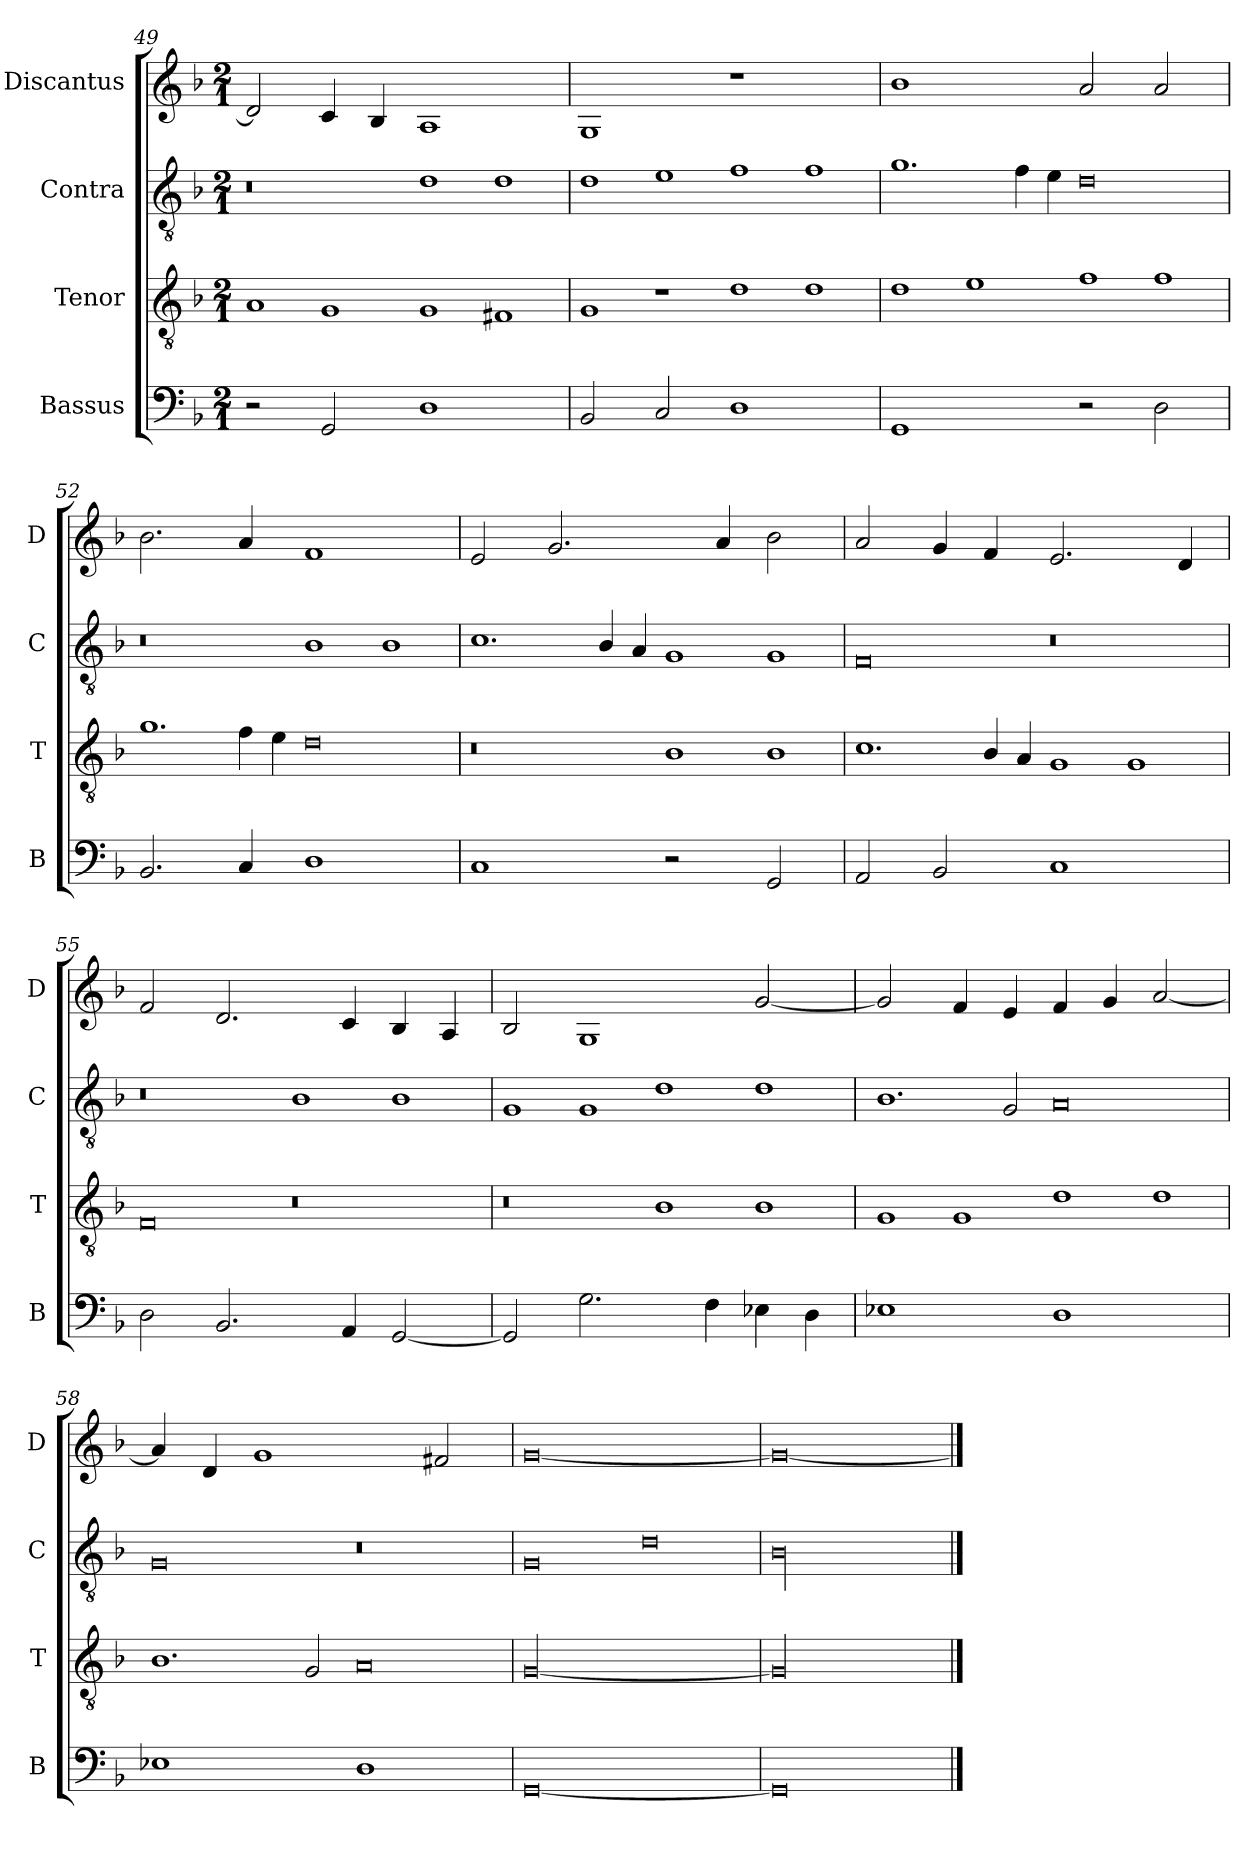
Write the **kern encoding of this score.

**kern	**kern	**kern	**kern
*part4	*part3	*part2	*part1
*staff4	*staff3	*staff2	*staff1
*I"Bassus	*I"Tenor	*I"Contra	*I"Discantus
*I'B	*I'T	*I'C	*I'D
*clefF4	*clefGv2	*clefGv2	*clefG2
*k[b-]	*k[b-]	*k[b-]	*k[b-]
*M2/1	*M2/1	*M2/1	*M2/1
=49	=49	=49	=49
!	!LO:N:vis=1	!LO:N:vis=0	!
2r	2A/	1r	2d/]
!	!LO:N:vis=1	!	!
2GG/	2G/	.	4c/
.	.	.	4B-/
!	!LO:N:vis=1	!LO:N:vis=1	!
1D	2G/	2d\	1A
!	!LO:N:vis=1	!LO:N:vis=1	!
.	2F#X/	2d\	.
=50	=50	=50	=50
!	!LO:N:vis=1	!LO:N:vis=1	!
2BB-/	2G/	2d\	1G
!	!LO:N:vis=1	!LO:N:vis=1	!
2C/	2r	2e\	.
!	!LO:N:vis=1	!LO:N:vis=1	!
1D	2d\	2f\	1r
!	!LO:N:vis=1	!LO:N:vis=1	!
.	2d\	2f\	.
=51	=51	=51	=51
!	!LO:N:vis=1	!LO:N:vis=1.	!
1GG	2d\	2.g\	1b-
!	!LO:N:vis=1	!	!
.	2e\	.	.
!	!	!LO:N:vis=4	!
.	.	8f\	.
!	!	!LO:N:vis=4	!
.	.	8e\	.
!	!LO:N:vis=1	!LO:N:vis=0	!
2r	2f\	1d	2a/
!	!LO:N:vis=1	!	!
2D\	2f\	.	2a/
=52	=52	=52	=52
!	!LO:N:vis=1.	!LO:N:vis=0	!
2.BB-/	2.g\	1r	2.b-\
!	!LO:N:vis=4	!	!
4C/	8f\	.	4a/
!	!LO:N:vis=4	!	!
.	8e\	.	.
!	!LO:N:vis=0	!LO:N:vis=1	!
1D	1d	2B-\	1f
!	!	!LO:N:vis=1	!
.	.	2B-\	.
=53	=53	=53	=53
!	!LO:N:vis=0	!LO:N:vis=1.	!
1C	1r	2.c\	2e/
.	.	.	2.g/
!	!	!LO:N:vis=4	!
.	.	8B-/	.
!	!	!LO:N:vis=4	!
.	.	8A/	.
!	!LO:N:vis=1	!LO:N:vis=1	!
2r	2B-\	2G/	.
.	.	.	4a/
!	!LO:N:vis=1	!LO:N:vis=1	!
2GG/	2B-\	2G/	2b-\
=54	=54	=54	=54
!	!LO:N:vis=1.	!LO:N:vis=0	!
2AA/	2.c\	1F	2a/
2BB-/	.	.	4g/
!	!LO:N:vis=4	!	!
.	8B-/	.	4f/
!	!LO:N:vis=4	!	!
.	8A/	.	.
!	!LO:N:vis=1	!LO:N:vis=0	!
1C	2G/	1r	2.e/
!	!LO:N:vis=1	!	!
.	2G/	.	.
.	.	.	4d/
=55	=55	=55	=55
!	!LO:N:vis=0	!LO:N:vis=0	!
2D\	1F	1r	2f/
2.BB-/	.	.	2.d/
!	!LO:N:vis=0	!LO:N:vis=1	!
.	1r	2B-\	.
4AA/	.	.	4c/
!	!	!LO:N:vis=1	!
[2GG/	.	2B-\	4B-/
.	.	.	4A/
=56	=56	=56	=56
!	!LO:N:vis=0	!LO:N:vis=1	!
2GG/]	1r	2G/	2B-/
!	!	!LO:N:vis=1	!
2.G\	.	2G/	1G
!	!LO:N:vis=1	!LO:N:vis=1	!
.	2B-\	2d\	.
4F\	.	.	.
!	!LO:N:vis=1	!LO:N:vis=1	!
4E-X\	2B-\	2d\	[2g/
4D\	.	.	.
=57	=57	=57	=57
!	!LO:N:vis=1	!LO:N:vis=1.	!
1E-X	2G/	2.B-\	2g/]
!	!LO:N:vis=1	!	!
.	2G/	.	4f/
!	!	!LO:N:vis=2	!
.	.	4G/	4e/
!	!LO:N:vis=1	!LO:N:vis=0	!
1D	2d\	1A	4f/
.	.	.	4g/
!	!LO:N:vis=1	!	!
.	2d\	.	[2a/
=58	=58	=58	=58
!	!LO:N:vis=1.	!LO:N:vis=0	!
1E-X	2.B-\	1G	4a/]
.	.	.	4d/
.	.	.	1g
!	!LO:N:vis=2	!	!
.	4G/	.	.
!	!LO:N:vis=0	!LO:N:vis=0	!
1D	1A	1r	.
.	.	.	2f#X/
=59	=59	=59	=59
!	!LO:N:vis=00	!LO:N:vis=0	!
[0GG	[0G	1G	[0g
!	!	!LO:N:vis=0	!
.	.	1d	.
=60	=60	=60	=60
!	!LO:N:vis=00	!LO:N:vis=00	!
0GG]	0G]	0B-	0g_
==	==	==	==
*-	*-	*-	*-
